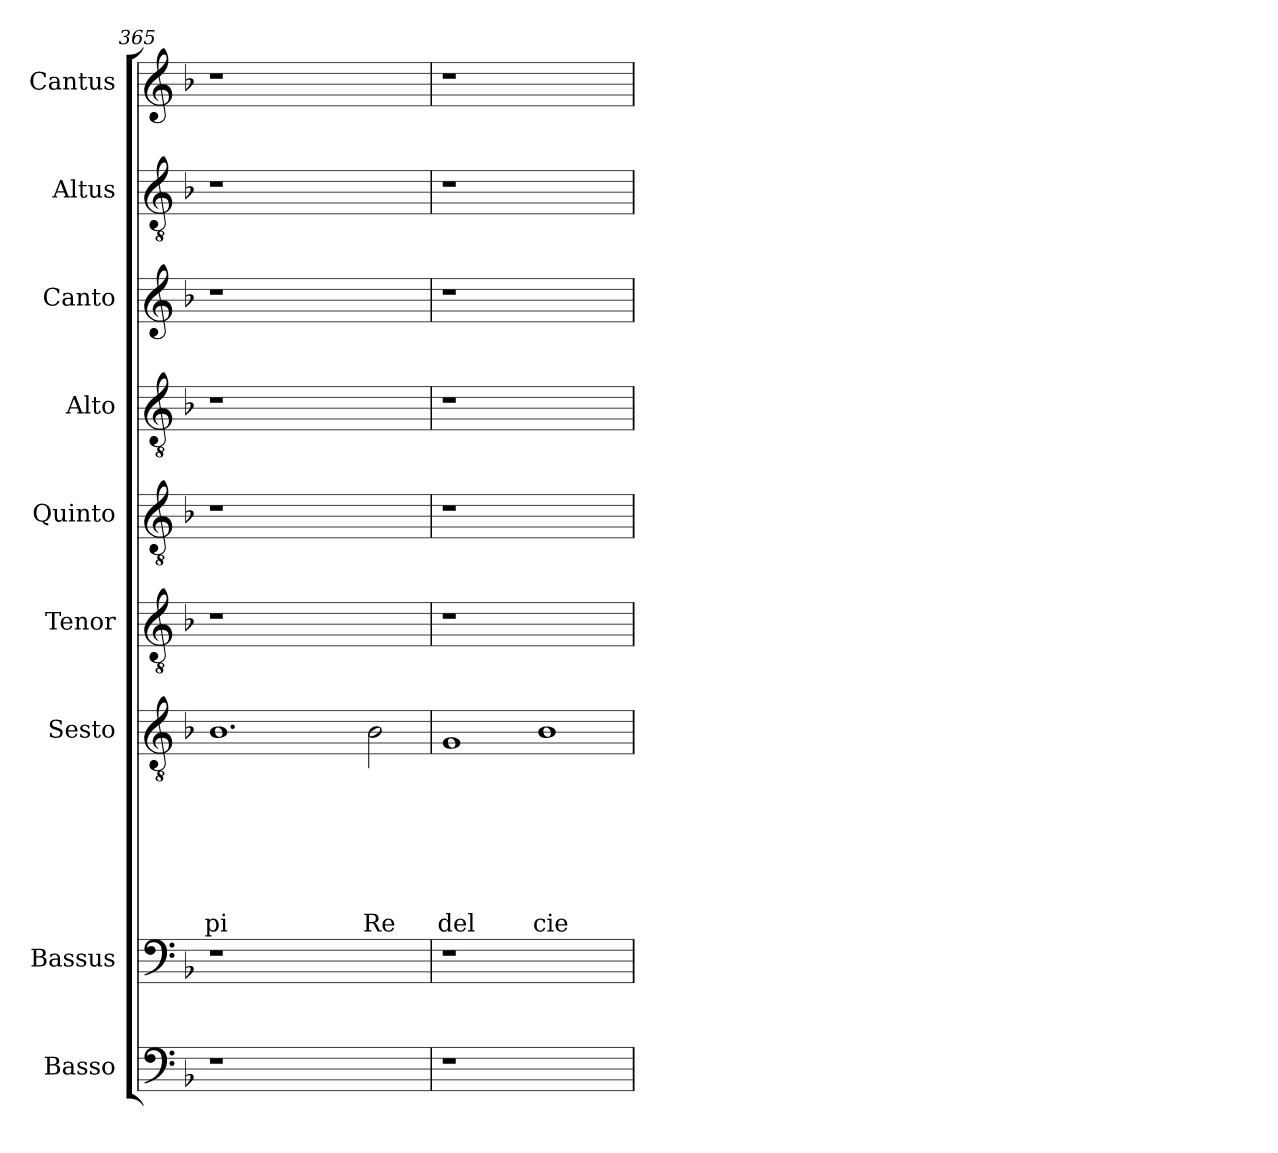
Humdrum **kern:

**kern	**kern	**kern	**text	**text	**text	**text	**text	**text	**text	**kern	**kern	**kern	**kern	**kern	**kern
*part9	*part8	*part7	*part7	*part7	*part7	*part7	*part7	*part7	*part7	*part6	*part5	*part4	*part3	*part2	*part1
*staff9	*staff8	*staff7	*staff7	*staff7	*staff7	*staff7	*staff7	*staff7	*staff7	*staff6	*staff5	*staff4	*staff3	*staff2	*staff1
*I"Basso	*I"Bassus	*I"Sesto	*	*	*	*	*	*	*	*I"Tenor	*I"Quinto	*I"Alto	*I"Canto	*I"Altus	*I"Cantus
*	*	*I'Sesto	*	*	*	*	*	*	*	*I'Tenor	*I'Quinto	*I'Alto	*I'Canto	*I'Altus	*I'Cantus
*clefF4	*clefF4	*clefGv2	*	*	*	*	*	*	*	*clefGv2	*clefGv2	*clefGv2	*clefG2	*clefGv2	*clefG2
*k[b-]	*k[b-]	*k[b-]	*	*	*	*	*	*	*	*k[b-]	*k[b-]	*k[b-]	*k[b-]	*k[b-]	*k[b-]
*F:	*F:	*F:	*	*	*	*	*	*	*	*F:	*F:	*F:	*F:	*F:	*F:
=365	=365	=365	=365	=365	=365	=365	=365	=365	=365	=365	=365	=365	=365	=365	=365
!	!	!	!	!	!	!	!	!	!LO:LY:b	!	!	!	!	!	!
1r	1r	1.B-	.	.	.	.	.	.	-pi	1r	1r	1r	1r	1r	1r
1ryy	1ryy	.	.	.	.	.	.	.	.	1ryy	1ryy	1ryy	1ryy	1ryy	1ryy
!	!	!	!	!	!	!	!	!	!LO:LY:b	!	!	!	!	!	!
.	.	2B-\	.	.	.	.	.	.	Re	.	.	.	.	.	.
=366	=366	=366	=366	=366	=366	=366	=366	=366	=366	=366	=366	=366	=366	=366	=366
!	!	!	!	!	!	!	!	!	!LO:LY:b	!	!	!	!	!	!
1r	1r	1G	.	.	.	.	.	.	del	1r	1r	1r	1r	1r	1r
!	!	!	!	!	!	!	!	!	!LO:LY:b	!	!	!	!	!	!
1ryy	1ryy	1B-	.	.	.	.	.	.	cie-	1ryy	1ryy	1ryy	1ryy	1ryy	1ryy
=	=	=	=	=	=	=	=	=	=	=	=	=	=	=	=
*-	*-	*-	*-	*-	*-	*-	*-	*-	*-	*-	*-	*-	*-	*-	*-
